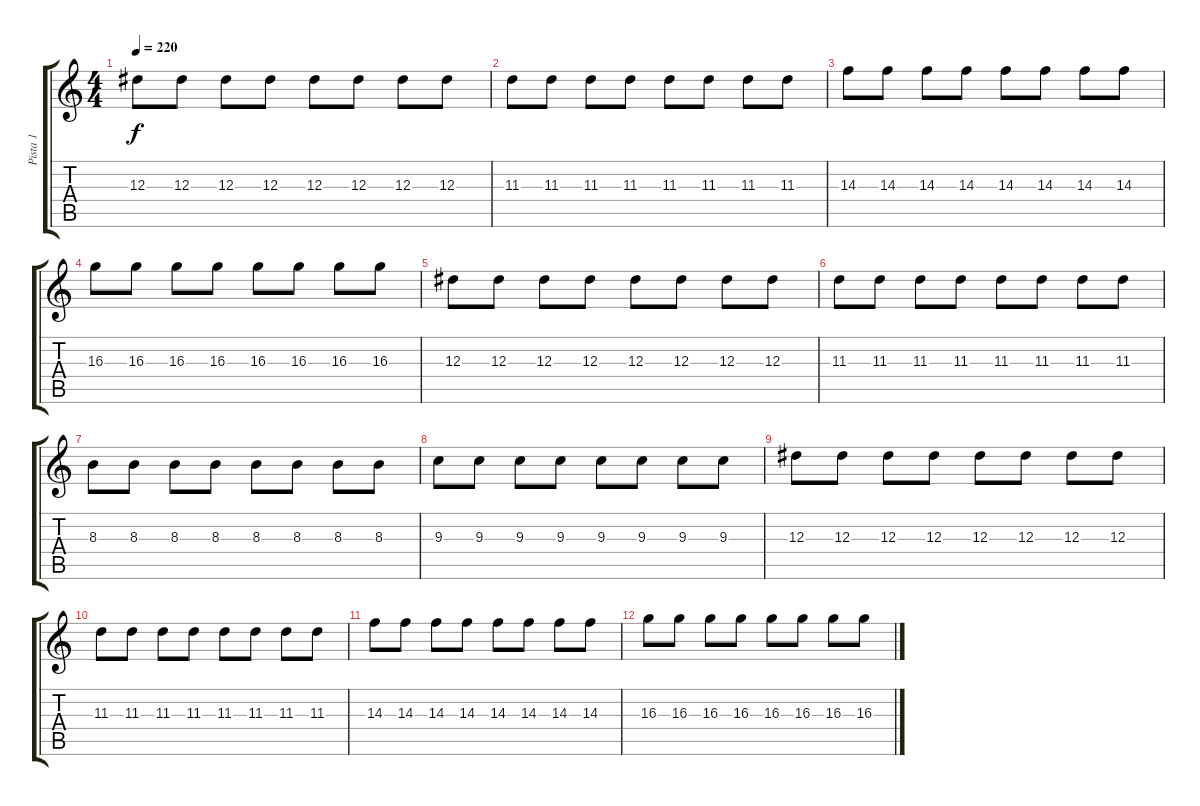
\track ("Pista 1" "Pista 1") {instrument distortionguitar}
\staff {score tabs}
\tuning (C4 G3 Eb3 Bb2 F2 C2) {hide}
\ts (4 4)
\tempo 220
\clef g2
\ks c
12.3.8{dy f} 12.3.8 12.3.8 12.3.8 12.3.8 12.3.8 12.3.8 12.3.8 |
11.3.8 11.3.8 11.3.8 11.3.8 11.3.8 11.3.8 11.3.8 11.3.8 |
14.3.8 14.3.8 14.3.8 14.3.8 14.3.8 14.3.8 14.3.8 14.3.8 |
16.3.8 16.3.8 16.3.8 16.3.8 16.3.8 16.3.8 16.3.8 16.3.8 |
12.3.8 12.3.8 12.3.8 12.3.8 12.3.8 12.3.8 12.3.8 12.3.8 |
11.3.8 11.3.8 11.3.8 11.3.8 11.3.8 11.3.8 11.3.8 11.3.8 |
8.3.8 8.3.8 8.3.8 8.3.8 8.3.8 8.3.8 8.3.8 8.3.8 |
9.3.8 9.3.8 9.3.8 9.3.8 9.3.8 9.3.8 9.3.8 9.3.8 |
12.3.8 12.3.8 12.3.8 12.3.8 12.3.8 12.3.8 12.3.8 12.3.8 |
11.3.8 11.3.8 11.3.8 11.3.8 11.3.8 11.3.8 11.3.8 11.3.8 |
14.3.8 14.3.8 14.3.8 14.3.8 14.3.8 14.3.8 14.3.8 14.3.8 |
16.3.8 16.3.8 16.3.8 16.3.8 16.3.8 16.3.8 16.3.8 16.3.8
